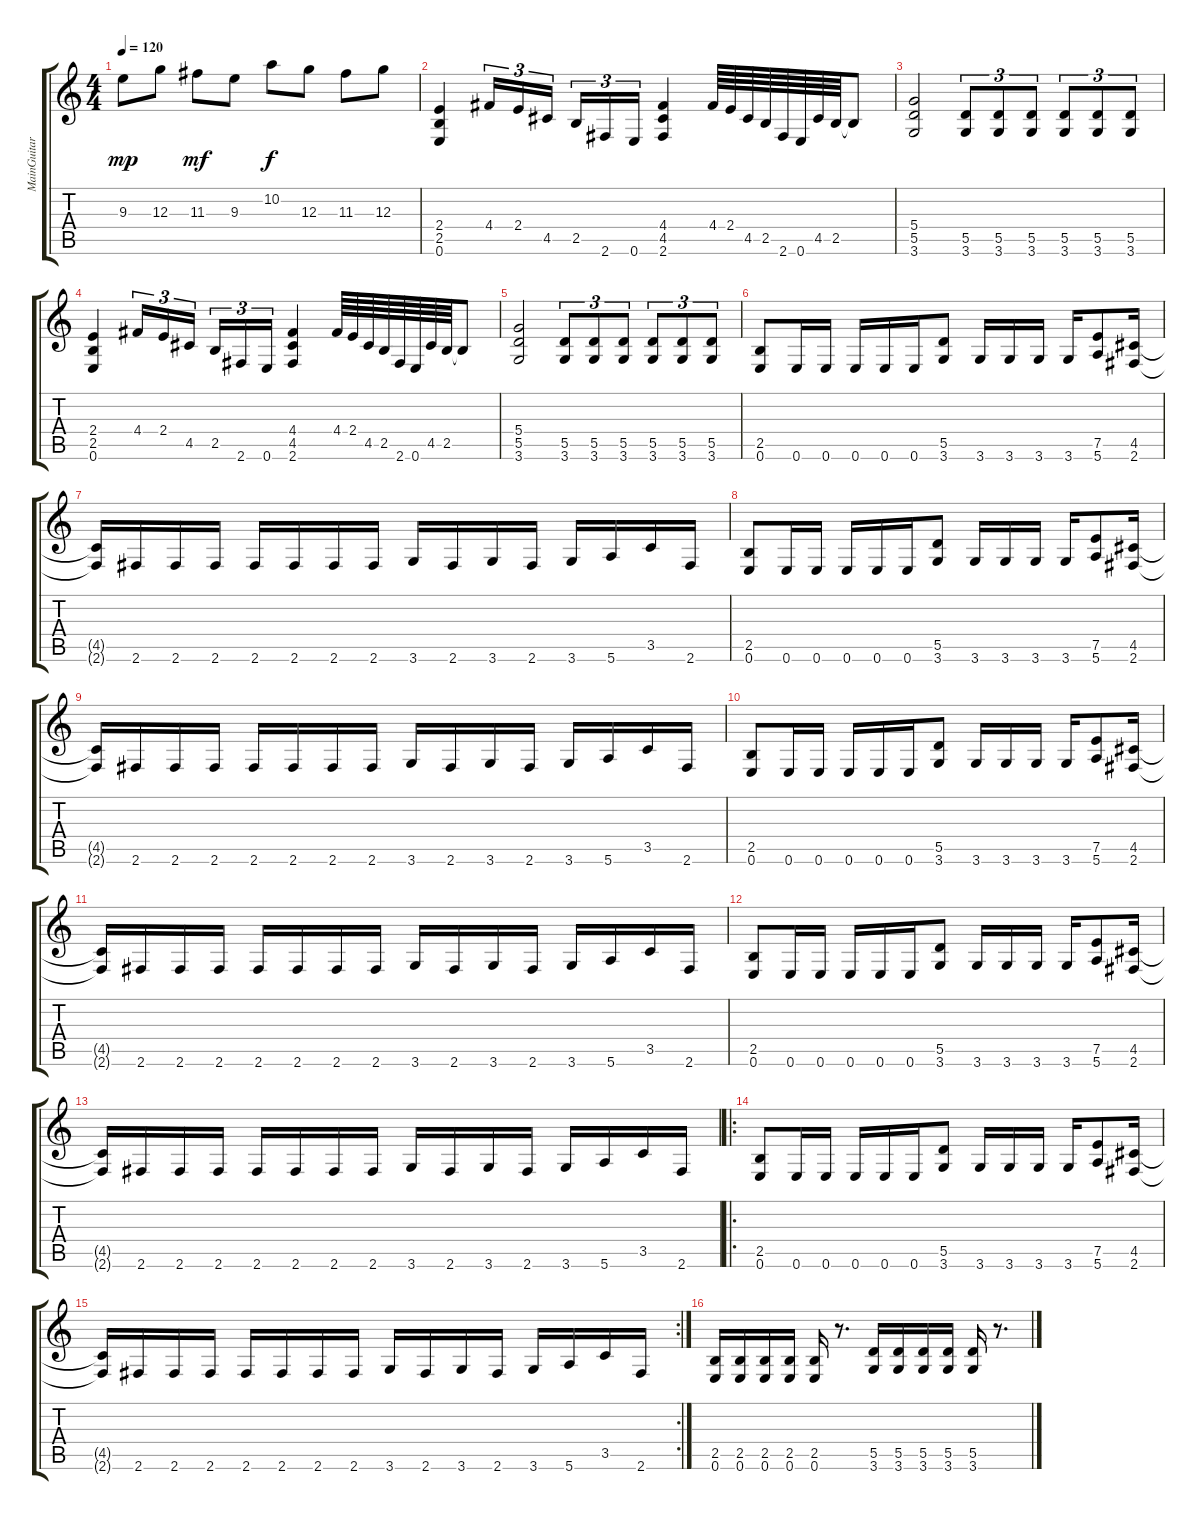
\track ("MainGuitar" "MainGuitar") {instrument distortionguitar}
\staff {score tabs}
\tuning (E4 B3 G3 D3 A2 E2) {hide}
\ts (4 4)
\tempo 120
\clef g2
\ks c
9.3.8{dy mp} 12.3.8 11.3.8{dy mf} 9.3.8 10.2.8{dy f} 12.3.8 11.3.8 12.3.8 |
(2.4 2.5 0.6).4{volume 14 instrument distortionguitar} 4.4.16{tu (3 2)} 2.4.16{tu (3 2)} 4.5.16{tu (3 2)} 2.5.16{tu (3 2)} 2.6.16{tu (3 2)} 0.6.16{tu (3 2)} (4.4 4.5 2.6).4 4.4.64 2.4.64 4.5.64 2.5.64 2.6.64 0.6.64 4.5.64 2.5.64 2.5{t}.8 |
(5.4 5.5 3.6).2 (5.5 3.6).8{tu (3 2)} (5.5 3.6).8{tu (3 2)} (5.5 3.6).8{tu (3 2)} (5.5 3.6).8{tu (3 2)} (5.5 3.6).8{tu (3 2)} (5.5 3.6).8{tu (3 2)} |
(2.4 2.5 0.6).4 4.4.16{tu (3 2)} 2.4.16{tu (3 2)} 4.5.16{tu (3 2)} 2.5.16{tu (3 2)} 2.6.16{tu (3 2)} 0.6.16{tu (3 2)} (4.4 4.5 2.6).4 4.4.64 2.4.64 4.5.64 2.5.64 2.6.64 0.6.64 4.5.64 2.5.64 2.5{t}.8 |
(5.4 5.5 3.6).2 (5.5 3.6).8{tu (3 2)} (5.5 3.6).8{tu (3 2)} (5.5 3.6).8{tu (3 2)} (5.5 3.6).8{tu (3 2)} (5.5 3.6).8{tu (3 2)} (5.5 3.6).8{tu (3 2)} |
(2.5 0.6).8 0.6.16 0.6.16 0.6.16 0.6.16 0.6.16 (5.5 3.6).8 3.6.16 3.6.16 3.6.16 3.6.16 (7.5 5.6).8 (4.5 2.6).16 |
(4.5{t} 2.6{t}).16 2.6.16 2.6.16 2.6.16 2.6.16 2.6.16 2.6.16 2.6.16 3.6.16 2.6.16 3.6.16 2.6.16 3.6.16 5.6.16 3.5.16 2.6.16 |
(2.5 0.6).8 0.6.16 0.6.16 0.6.16 0.6.16 0.6.16 (5.5 3.6).8 3.6.16 3.6.16 3.6.16 3.6.16 (7.5 5.6).8 (4.5 2.6).16 |
(4.5{t} 2.6{t}).16 2.6.16 2.6.16 2.6.16 2.6.16 2.6.16 2.6.16 2.6.16 3.6.16 2.6.16 3.6.16 2.6.16 3.6.16 5.6.16 3.5.16 2.6.16 |
(2.5 0.6).8 0.6.16 0.6.16 0.6.16 0.6.16 0.6.16 (5.5 3.6).8 3.6.16 3.6.16 3.6.16 3.6.16 (7.5 5.6).8 (4.5 2.6).16 |
(4.5{t} 2.6{t}).16 2.6.16 2.6.16 2.6.16 2.6.16 2.6.16 2.6.16 2.6.16 3.6.16 2.6.16 3.6.16 2.6.16 3.6.16 5.6.16 3.5.16 2.6.16 |
(2.5 0.6).8 0.6.16 0.6.16 0.6.16 0.6.16 0.6.16 (5.5 3.6).8 3.6.16 3.6.16 3.6.16 3.6.16 (7.5 5.6).8 (4.5 2.6).16 |
(4.5{t} 2.6{t}).16 2.6.16 2.6.16 2.6.16 2.6.16 2.6.16 2.6.16 2.6.16 3.6.16 2.6.16 3.6.16 2.6.16 3.6.16 5.6.16 3.5.16 2.6.16 |
\ro
(2.5 0.6).8 0.6.16 0.6.16 0.6.16 0.6.16 0.6.16 (5.5 3.6).8 3.6.16 3.6.16 3.6.16 3.6.16 (7.5 5.6).8 (4.5 2.6).16 |
\rc 2
(4.5{t} 2.6{t}).16 2.6.16 2.6.16 2.6.16 2.6.16 2.6.16 2.6.16 2.6.16 3.6.16 2.6.16 3.6.16 2.6.16 3.6.16 5.6.16 3.5.16 2.6.16 |
(2.5 0.6).16 (2.5 0.6).16 (2.5 0.6).16 (2.5 0.6).16 (2.5 0.6).16 r.8{d} (5.5 3.6).16 (5.5 3.6).16 (5.5 3.6).16 (5.5 3.6).16 (5.5 3.6).16 r.8{d}
